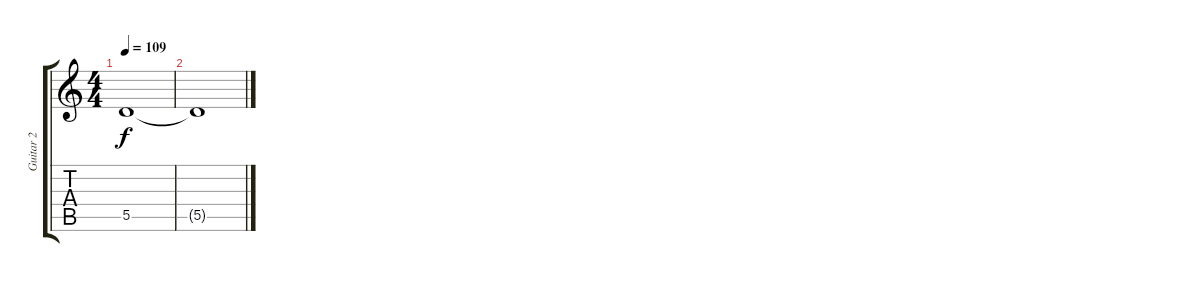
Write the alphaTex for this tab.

\track ("Guitar 2" "Guitar 2") {instrument distortionguitar}
\staff {score tabs}
\tuning (E4 B3 G3 D3 A2 D2) {hide}
\ts (4 4)
\tempo 109
\clef g2
\ks c
5.5{t}.1{dy f} |
5.5{t}.1
